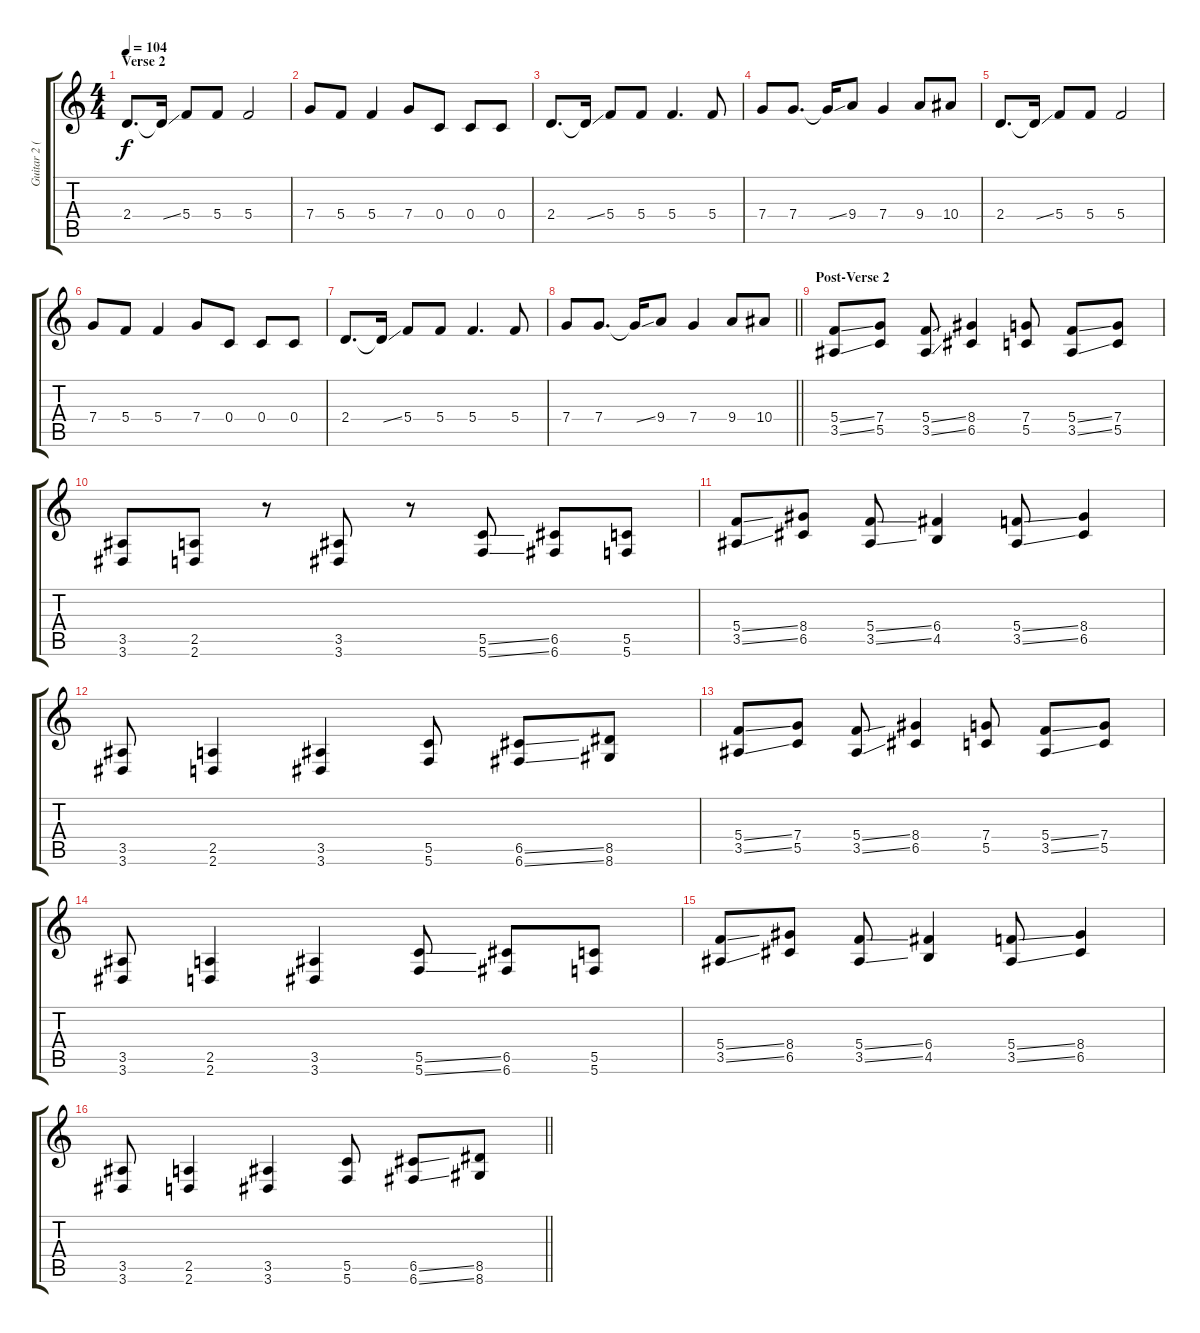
\track ("Guitar 2 (Distortion)" "Guitar 2 (") {instrument distortionguitar}
\staff {score tabs}
\tuning (D4 A3 F3 C3 G2 C2) {hide}
\ts (4 4)
\section ("" "Verse 2")
\tempo 104
\clef g2
\ks c
2.4.8{d dy f} 2.4{ss t}.16 5.4.8 5.4.8 5.4.2 |
7.4.8 5.4.8 5.4.4 7.4.8 0.4.8 0.4.8 0.4.8 |
2.4.8{d} 2.4{ss t}.16 5.4.8 5.4.8 5.4.4{d} 5.4.8 |
7.4.8 7.4.8{d} 7.4{ss t}.16 9.4.8 7.4.4 9.4.8 10.4.8 |
2.4.8{d} 2.4{ss t}.16 5.4.8 5.4.8 5.4.2 |
7.4.8 5.4.8 5.4.4 7.4.8 0.4.8 0.4.8 0.4.8 |
2.4.8{d} 2.4{ss t}.16 5.4.8 5.4.8 5.4.4{d} 5.4.8 |
\barLineRight lightlight
7.4.8 7.4.8{d} 7.4{ss t}.16 9.4.8 7.4.4 9.4.8 10.4.8 |
\section ("" "Post-Verse 2")
(5.4{ss} 3.5{ss}).8 (7.4 5.5).8 (5.4{ss} 3.5{ss}).8 (8.4 6.5).4 (7.4 5.5).8 (5.4{ss} 3.5{ss}).8 (7.4 5.5).8 |
(3.5 3.6).8 (2.5 2.6).8 r.8 (3.5 3.6).8 r.8 (5.5{ss} 5.6{ss}).8 (6.5 6.6).8 (5.5 5.6).8 |
(5.4{ss} 3.5{ss}).8 (8.4 6.5).8 (5.4{ss} 3.5{ss}).8 (6.4 4.5).4 (5.4{ss} 3.5{ss}).8 (8.4 6.5).4 |
(3.5 3.6).8 (2.5 2.6).4 (3.5 3.6).4 (5.5 5.6).8 (6.5{ss} 6.6{ss}).8 (8.5 8.6).8 |
(5.4{ss} 3.5{ss}).8 (7.4 5.5).8 (5.4{ss} 3.5{ss}).8 (8.4 6.5).4 (7.4 5.5).8 (5.4{ss} 3.5{ss}).8 (7.4 5.5).8 |
(3.5 3.6).8 (2.5 2.6).4 (3.5 3.6).4 (5.5{ss} 5.6{ss}).8 (6.5 6.6).8 (5.5 5.6).8 |
(5.4{ss} 3.5{ss}).8 (8.4 6.5).8 (5.4{ss} 3.5{ss}).8 (6.4 4.5).4 (5.4{ss} 3.5{ss}).8 (8.4 6.5).4 |
\barLineRight lightlight
(3.5 3.6).8 (2.5 2.6).4 (3.5 3.6).4 (5.5 5.6).8 (6.5{ss} 6.6{ss}).8 (8.5 8.6).8
